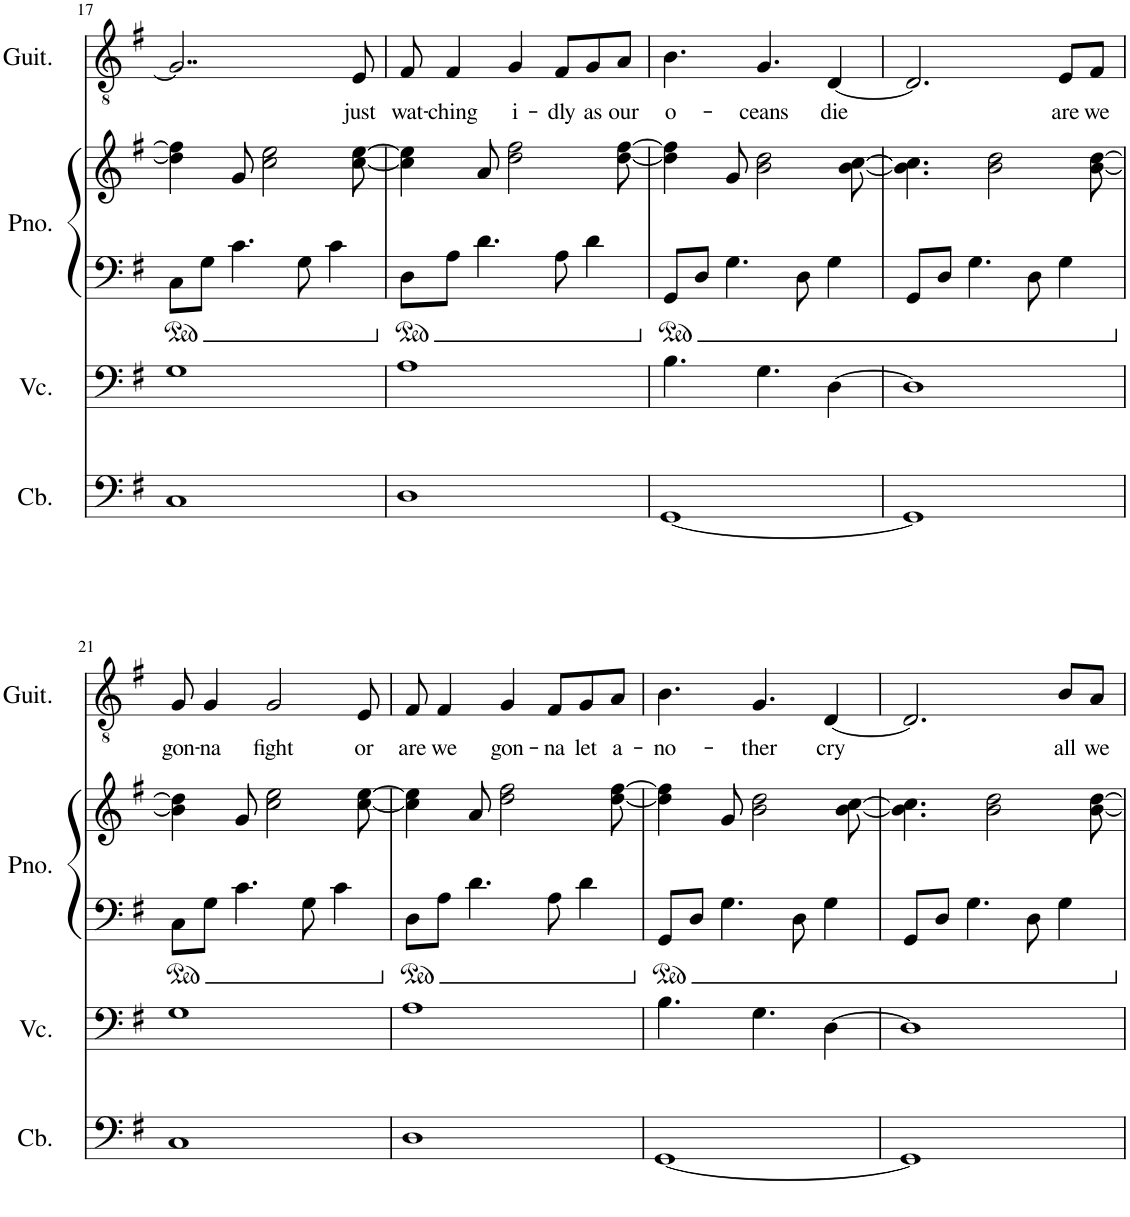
**kern	**kern	**kern	**kern	**kern	**text
*part4	*part3	*part2	*part2	*part1	*part1
*staff5	*staff4	*staff3	*staff2	*staff1	*staff1
*I"Contrabass	*I"Violoncello	*I"Piano	*	*I"Classical Guitar	*
*I'Cb.	*I'Vc.	*I'Pno.	*	*I'Guit.	*
!!LO:PB:g=z
*clefF4	*clefF4	*clefF4	*clefG2	*clefGv2	*
*Trd7c12	*	*	*	*	*
*k[f#]	*k[f#]	*k[f#]	*k[f#]	*k[f#]	*
*M4/4	*M4/4	*M4/4	*M4/4	*M4/4	*
=17	=17	=17	=17	=17	=17
1C	1G	8C\L	4dd\] 4ff#\]	2..G/]	.
.	.	8G\J	.	.	.
.	.	4.c\	8g/	.	.
.	.	.	2cc\ 2ee\	.	.
.	.	8G\	.	.	.
.	.	4c\	.	.	.
!	!	!	!	!	!LO:LY:b
.	.	.	[8cc\ [8ee\	8E/	just
=18	=18	=18	=18	=18	=18
!	!	!	!	!	!LO:LY:b
1D	1A	8D\L	4cc\] 4ee\]	8F#/	wat-
!	!	!	!	!	!LO:LY:b
.	.	8A\J	.	4F#/	-ching
.	.	4.d\	8a/	.	.
!	!	!	!	!	!LO:LY:b
.	.	.	2dd\ 2ff#\	4G/	i-
!	!	!	!	!	!LO:LY:b
.	.	8A\	.	8F#/L	-dly
!	!	!	!	!	!LO:LY:b
.	.	4d\	.	8G/	as
!	!	!	!	!	!LO:LY:b
.	.	.	[8dd\ [8ff#\	8A/J	our
=19	=19	=19	=19	=19	=19
!	!	!	!	!	!LO:LY:b
[1GG	4.B\	8GG/L	4dd\] 4ff#\]	4.B\	o-
.	.	8D/J	.	.	.
.	.	4.G\	8g/	.	.
!	!	!	!	!	!LO:LY:b
.	4.G\	.	2b\ 2dd\	4.G/	-ceans
.	.	8D\	.	.	.
!	!	!	!	!	!LO:LY:b
.	[4D\	4G\	.	[4D/	die
.	.	.	[8b\ [8cc\	.	.
=20	=20	=20	=20	=20	=20
1GG]	1D]	8GG/L	4.b\] 4.cc\]	2.D/]	.
.	.	8D/J	.	.	.
.	.	4.G\	.	.	.
.	.	.	2b\ 2dd\	.	.
.	.	8D\	.	.	.
!	!	!	!	!	!LO:LY:b
.	.	4G\	.	8E/L	are
!	!	!	!	!	!LO:LY:b
.	.	.	[8b\ [8dd\	8F#/J	we
!!LO:LB:g=z
=21	=21	=21	=21	=21	=21
!	!	!	!	!	!LO:LY:b
1C	1G	8C\L	4b\] 4dd\]	8G/	gon-
!	!	!	!	!	!LO:LY:b
.	.	8G\J	.	4G/	-na
.	.	4.c\	8g/	.	.
!	!	!	!	!	!LO:LY:b
.	.	.	2cc\ 2ee\	2G/	fight
.	.	8G\	.	.	.
.	.	4c\	.	.	.
!	!	!	!	!	!LO:LY:b
.	.	.	[8cc\ [8ee\	8E/	or
=22	=22	=22	=22	=22	=22
!	!	!	!	!	!LO:LY:b
1D	1A	8D\L	4cc\] 4ee\]	8F#/	are
!	!	!	!	!	!LO:LY:b
.	.	8A\J	.	4F#/	we
.	.	4.d\	8a/	.	.
!	!	!	!	!	!LO:LY:b
.	.	.	2dd\ 2ff#\	4G/	gon-
!	!	!	!	!	!LO:LY:b
.	.	8A\	.	8F#/L	-na
!	!	!	!	!	!LO:LY:b
.	.	4d\	.	8G/	let
!	!	!	!	!	!LO:LY:b
.	.	.	[8dd\ [8ff#\	8A/J	a-
=23	=23	=23	=23	=23	=23
!	!	!	!	!	!LO:LY:b
[1GG	4.B\	8GG/L	4dd\] 4ff#\]	4.B\	-no-
.	.	8D/J	.	.	.
.	.	4.G\	8g/	.	.
!	!	!	!	!	!LO:LY:b
.	4.G\	.	2b\ 2dd\	4.G/	-ther
.	.	8D\	.	.	.
!	!	!	!	!	!LO:LY:b
.	[4D\	4G\	.	[4D/	cry
.	.	.	[8b\ [8cc\	.	.
=24	=24	=24	=24	=24	=24
1GG]	1D]	8GG/L	4.b\] 4.cc\]	2.D/]	.
.	.	8D/J	.	.	.
.	.	4.G\	.	.	.
.	.	.	2b\ 2dd\	.	.
.	.	8D\	.	.	.
!	!	!	!	!	!LO:LY:b
.	.	4G\	.	8B/L	all
!	!	!	!	!	!LO:LY:b
.	.	.	[8b\ [8dd\	8A/J	we
=	=	=	=	=	=
*-	*-	*-	*-	*-	*-
